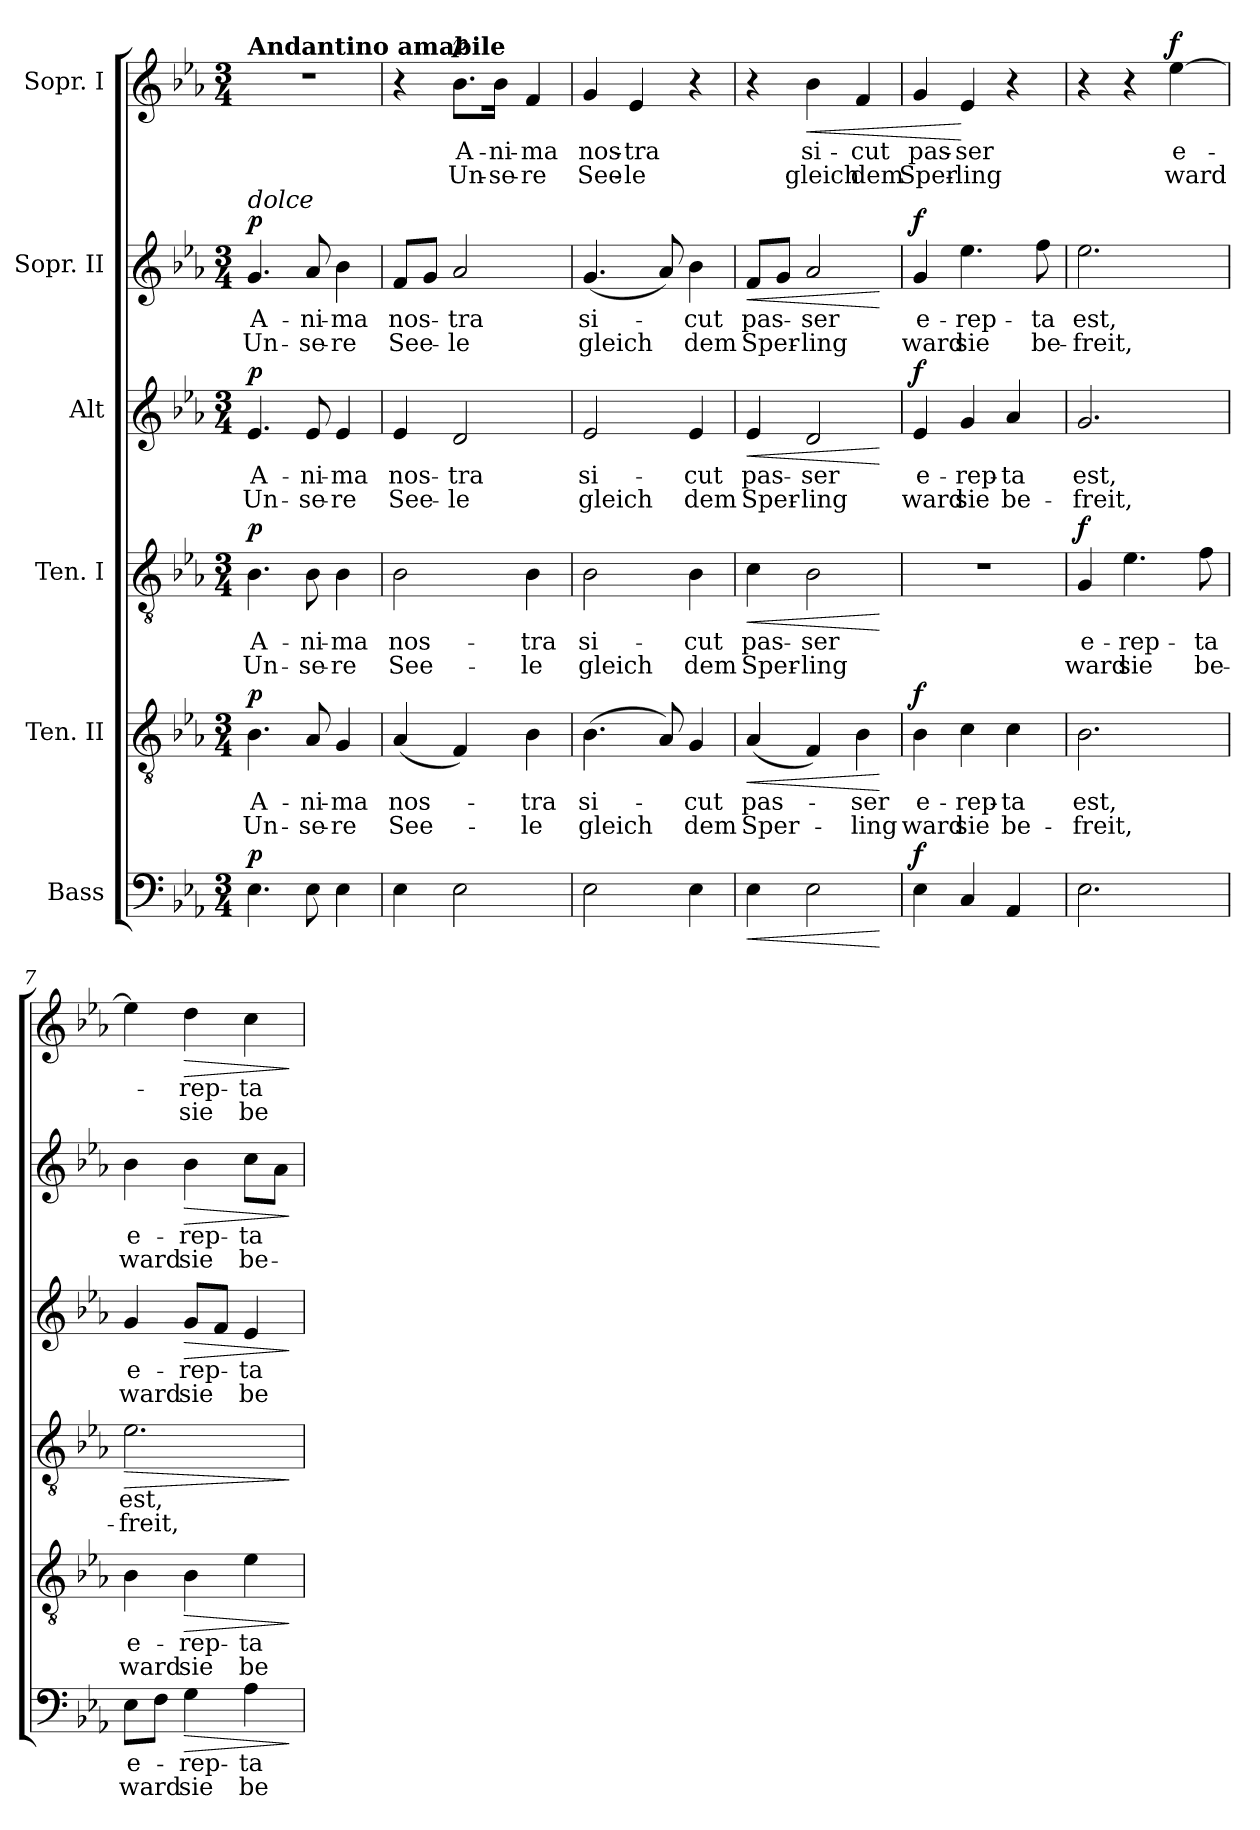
**kern	**text	**text	**dynam	**kern	**text	**text	**dynam	**kern	**text	**text	**dynam	**kern	**text	**text	**dynam	**kern	**text	**text	**dynam	**kern	**text	**text	**dynam
*part6	*part6	*part6	*part6	*part5	*part5	*part5	*part5	*part4	*part4	*part4	*part4	*part3	*part3	*part3	*part3	*part2	*part2	*part2	*part2	*part1	*part1	*part1	*part1
*staff6	*staff6	*staff6	*staff6	*staff5	*staff5	*staff5	*staff5	*staff4	*staff4	*staff4	*staff4	*staff3	*staff3	*staff3	*staff3	*staff2	*staff2	*staff2	*staff2	*staff1	*staff1	*staff1	*staff1
*I"Bass	*	*	*	*I"Ten. II	*	*	*	*I"Ten. I	*	*	*	*I"Alt	*	*	*	*I"Sopr. II	*	*	*	*I"Sopr. I	*	*	*
*clefF4	*	*	*	*clefGv2	*	*	*	*clefGv2	*	*	*	*clefG2	*	*	*	*clefG2	*	*	*	*clefG2	*	*	*
*k[b-e-a-]	*	*	*	*k[b-e-a-]	*	*	*	*k[b-e-a-]	*	*	*	*k[b-e-a-]	*	*	*	*k[b-e-a-]	*	*	*	*k[b-e-a-]	*	*	*
*E-:	*	*	*	*E-:	*	*	*	*E-:	*	*	*	*E-:	*	*	*	*E-:	*	*	*	*E-:	*	*	*
*M3/4	*	*	*	*M3/4	*	*	*	*M3/4	*	*	*	*M3/4	*	*	*	*M3/4	*	*	*	*M3/4	*	*	*
*MM84	*	*	*	*MM84	*	*	*	*MM84	*	*	*	*MM84	*	*	*	*MM84	*	*	*	*MM84	*	*	*
=1	=1	=1	=1	=1	=1	=1	=1	=1	=1	=1	=1	=1	=1	=1	=1	=1	=1	=1	=1	=1	=1	=1	=1
!	!	!	!	!	!	!	!	!	!	!	!	!	!	!	!	!	!	!	!	!LO:TX:a:B:t=Andantino amabile	!	!	!
!	!	!	!	!	!	!	!	!	!	!	!	!	!	!	!	!LO:TX:a:i:t=dolce	!	!	!	!	!	!	!
!	!	!	!LO:DY:a	!	!	!	!LO:DY:a	!	!	!	!LO:DY:a	!	!	!	!LO:DY:a	!	!	!	!LO:DY:a	!	!	!	!
4.E-\	.	.	p	4.B-\	A-	Un-	p	4.B-\	A-	Un-	p	4.e-/	A-	Un-	p	4.g/	A-	Un-	p	2.r	.	.	.
8E-\	.	.	.	8A-/	-ni-	-se-	.	8B-\	-ni-	-se-	.	8e-/	-ni-	-se-	.	8a-/	-ni-	-se-	.	.	.	.	.
4E-\	.	.	.	4G/	-ma	-re	.	4B-\	-ma	-re	.	4e-/	-ma	-re	.	4b-\	-ma	-re	.	.	.	.	.
=2	=2	=2	=2	=2	=2	=2	=2	=2	=2	=2	=2	=2	=2	=2	=2	=2	=2	=2	=2	=2	=2	=2	=2
4E-\	.	.	.	(4A-/	nos-	See-	.	2B-\	nos-	See-	.	4e-/	nos-	See-	.	8f/L	nos-	See-	.	4r	.	.	.
.	.	.	.	.	.	.	.	.	.	.	.	.	.	.	.	8g/J	.	.	.	.	.	.	.
!	!	!	!	!	!	!	!	!	!	!	!	!	!	!	!	!	!	!	!	!	!	!	!LO:DY:a
2E-\	.	.	.	4F/)	.	.	.	.	.	.	.	2d/	-tra	-le	.	2a-/	-tra	-le	.	8.b-\L	A-	Un-	p
.	.	.	.	.	.	.	.	.	.	.	.	.	.	.	.	.	.	.	.	16b-\Jk	-ni-	-se-	.
.	.	.	.	4B-\	-tra	-le	.	4B-\	-tra	-le	.	.	.	.	.	.	.	.	.	4f/	-ma	-re	.
=3	=3	=3	=3	=3	=3	=3	=3	=3	=3	=3	=3	=3	=3	=3	=3	=3	=3	=3	=3	=3	=3	=3	=3
2E-\	.	.	.	(>4.B-\	si-	gleich	.	2B-\	si-	gleich	.	2e-/	si-	gleich	.	(4.g/	si-	gleich	.	4g/	nos-	See-	.
.	.	.	.	.	.	.	.	.	.	.	.	.	.	.	.	.	.	.	.	4e-/	-tra	-le	.
.	.	.	.	8A-/)	.	.	.	.	.	.	.	.	.	.	.	8a-/)	.	.	.	.	.	.	.
4E-\	.	.	.	4G/	-cut	dem	.	4B-\	-cut	dem	.	4e-/	-cut	dem	.	4b-\	-cut	dem	.	4r	.	.	.
=4	=4	=4	=4	=4	=4	=4	=4	=4	=4	=4	=4	=4	=4	=4	=4	=4	=4	=4	=4	=4	=4	=4	=4
!	!	!	!LO:HP:b	!	!	!	!LO:HP:b	!	!	!	!LO:HP:b	!	!	!	!LO:HP:b	!	!	!	!LO:HP:b	!	!	!	!
4E-\	.	.	<	(4A-/	pas-	Sper-	<	4c\	pas-	Sper-	<	4e-/	pas-	Sper-	<	8f/L	pas-	Sper-	<	4r	.	.	.
.	.	.	.	.	.	.	.	.	.	.	.	.	.	.	.	8g/J	.	.	.	.	.	.	.
!	!	!	!	!	!	!	!	!	!	!	!	!	!	!	!	!	!	!	!	!	!	!	!LO:HP:b
2E-\	.	.	.	4F/)	.	.	.	2B-\	-ser	-ling	.	2d/	-ser	-ling	.	2a-/	-ser	-ling	.	4b-\	si-	gleich	<
.	.	.	.	4B-\	-ser	-ling	.	.	.	.	.	.	.	.	.	.	.	.	.	4f/	-cut	dem	.
.	.	.	[	.	.	.	[	.	.	.	[	.	.	.	[	.	.	.	[	.	.	.	.
=5	=5	=5	=5	=5	=5	=5	=5	=5	=5	=5	=5	=5	=5	=5	=5	=5	=5	=5	=5	=5	=5	=5	=5
!	!	!	!LO:DY:a	!	!	!	!LO:DY:a	!	!	!	!	!	!	!	!LO:DY:a	!	!	!	!LO:DY:a	!	!	!	!
4E-\	.	.	f	4B-\	e-	ward	f	2.r	.	.	.	4e-/	e-	ward	f	4g/	e-	ward	f	4g/	pas-	Sper-	.
4C/	.	.	.	4c\	-rep-	sie	.	.	.	.	.	4g/	-rep-	sie	.	4.ee-\	-rep-	sie	.	4e-/	-ser	-ling	[
4AA-/	.	.	.	4c\	-ta	be-	.	.	.	.	.	4a-/	-ta	be-	.	.	.	.	.	4r	.	.	.
.	.	.	.	.	.	.	.	.	.	.	.	.	.	.	.	8ff\	-ta	be-	.	.	.	.	.
=6	=6	=6	=6	=6	=6	=6	=6	=6	=6	=6	=6	=6	=6	=6	=6	=6	=6	=6	=6	=6	=6	=6	=6
!	!	!	!	!	!	!	!	!	!	!	!LO:DY:a	!	!	!	!	!	!	!	!	!	!	!	!
2.E-\	.	.	.	2.B-\	est,	-freit,	.	4G/	e-	ward	f	2.g/	est,	-freit,	.	2.ee-\	est,	-freit,	.	4r	.	.	.
.	.	.	.	.	.	.	.	4.e-\	-rep-	sie	.	.	.	.	.	.	.	.	.	4r	.	.	.
!	!	!	!	!	!	!	!	!	!	!	!	!	!	!	!	!	!	!	!	!	!	!	!LO:DY:a
.	.	.	.	.	.	.	.	.	.	.	.	.	.	.	.	.	.	.	.	[4ee-\	e-	ward	f
.	.	.	.	.	.	.	.	8f\	-ta	be-	.	.	.	.	.	.	.	.	.	.	.	.	.
!!LO:LB:g=z
=7	=7	=7	=7	=7	=7	=7	=7	=7	=7	=7	=7	=7	=7	=7	=7	=7	=7	=7	=7	=7	=7	=7	=7
!	!	!	!	!	!	!	!	!	!	!	!LO:HP:b	!	!	!	!	!	!	!	!	!	!	!	!
8E-\L	e-	ward	.	4B-\	e-	ward	.	2.e-\	est,	-freit,	>	4g/	e-	ward	.	4b-\	e-	ward	.	4ee-\]	.	.	.
8F\J	.	.	.	.	.	.	.	.	.	.	.	.	.	.	.	.	.	.	.	.	.	.	.
!	!	!	!LO:HP:b	!	!	!	!LO:HP:b	!	!	!	!	!	!	!	!LO:HP:b	!	!	!	!LO:HP:b	!	!	!	!LO:HP:b
4G\	-rep-	sie	>	4B-\	-rep-	sie	>	.	.	.	.	8g/L	-rep-	sie	>	4b-\	-rep-	sie	>	4dd\	-rep-	sie	>
.	.	.	.	.	.	.	.	.	.	.	.	8f/J	.	.	.	.	.	.	.	.	.	.	.
4A-\	-ta	be-	.	4e-\	-ta	be-	.	.	.	.	.	4e-/	-ta	be-	.	8cc\L	-ta	be-	.	4cc\	-ta	be-	.
.	.	.	.	.	.	.	.	.	.	.	.	.	.	.	.	8a-\J	.	.	.	.	.	.	.
.	.	.	]	.	.	.	]	.	.	.	]	.	.	.	]	.	.	.	]	.	.	.	]
=	=	=	=	=	=	=	=	=	=	=	=	=	=	=	=	=	=	=	=	=	=	=	=
*-	*-	*-	*-	*-	*-	*-	*-	*-	*-	*-	*-	*-	*-	*-	*-	*-	*-	*-	*-	*-	*-	*-	*-
